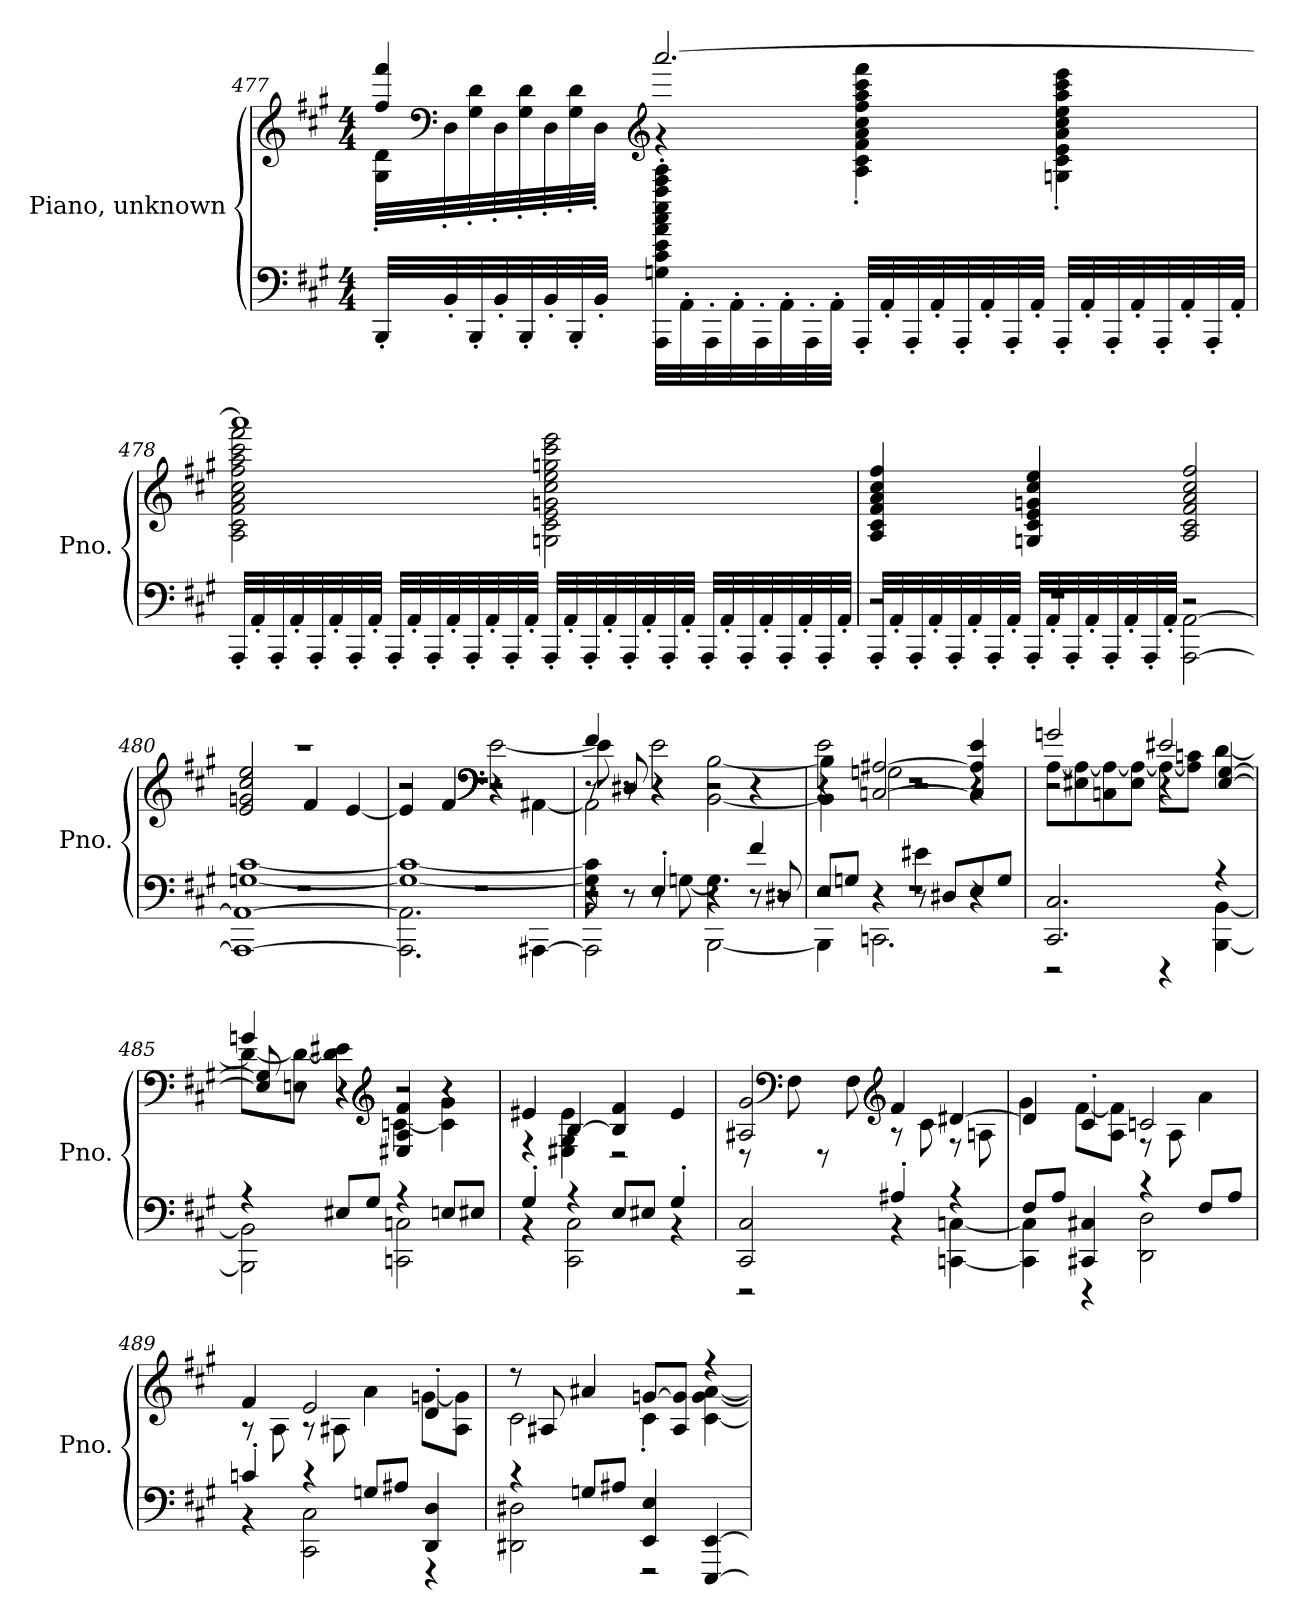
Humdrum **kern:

**kern	**kern
*part1	*part1
*staff2	*staff1
*I"Piano, unknown	*
*I'Pno.	*
!!LO:PB:g=z
*clefF4	*clefG2
*k[f#c#g#]	*k[f#c#g#]
*M4/4	*M4/4
=477	=477
*	*^
32BBB'/LLL	4ff#/ 4fff#/	32G#\' 32d\'LLL
*	*clefF4	*
32BB'/	.	32D'\
32BBB'/	.	32G#\' 32d\'
32BB'/	.	32D'\
32BBB'/	.	32G#\' 32d\'
32BB'/	.	32D'\
32BBB'/	.	32G#\' 32d\'
32BB'/JJJ	.	32D'\JJJ
*	*clefG2	*
32AAA\' 32Gn\' 32c#\' 32e\' 32a\' 32cc#\' 32ee\' 32aa\' 32ccc#\' 32eee\'LLL	[2.aaa/	4r
32AA'\	.	.
32AAA'\	.	.
32AA'\	.	.
32AAA'\	.	.
32AA'\	.	.
32AAA'\	.	.
32AA'\JJJ	.	.
32AAA'/LLL	.	4A\' 4c#\' 4f#\' 4a\' 4cc#\' 4ff#\' 4aa\' 4ccc#\' 4fff#\'
32AA'/	.	.
32AAA'/	.	.
32AA'/	.	.
32AAA'/	.	.
32AA'/	.	.
32AAA'/	.	.
32AA'/JJJ	.	.
32AAA'/LLL	.	4Gn\' 4c#\' 4e\' 4a\' 4cc#\' 4ee\' 4aa\' 4ccc#\' 4eee\'
32AA'/	.	.
32AAA'/	.	.
32AA'/	.	.
32AAA'/	.	.
32AA'/	.	.
32AAA'/	.	.
32AA'/JJJ	.	.
!!LO:LB:g=z	!!
=478	=478	=478
32AAA'/LLL	1aaa]	2A\ 2c#\ 2f#\ 2a\ 2cc#\ 2ff#\ 2aa\ 2ccc#\ 2fff#\
32AA'/	.	.
32AAA'/	.	.
32AA'/	.	.
32AAA'/	.	.
32AA'/	.	.
32AAA'/	.	.
32AA'/JJJ	.	.
32AAA'/LLL	.	.
32AA'/	.	.
32AAA'/	.	.
32AA'/	.	.
32AAA'/	.	.
32AA'/	.	.
32AAA'/	.	.
32AA'/JJJ	.	.
32AAA'/LLL	.	2Gn\ 2c#\ 2e\ 2gn\ 2cc#\ 2ee\ 2ggn\ 2ccc#\ 2eee\
32AA'/	.	.
32AAA'/	.	.
32AA'/	.	.
32AAA'/	.	.
32AA'/	.	.
32AAA'/	.	.
32AA'/JJJ	.	.
32AAA'/LLL	.	.
32AA'/	.	.
32AAA'/	.	.
32AA'/	.	.
32AAA'/	.	.
32AA'/	.	.
32AAA'/	.	.
32AA'/JJJ	.	.
*	*v	*v
!!LO:LB:g=z
=479	=479
*^	*
*	*^	*
1r	32AAA'/LLL	2r	4A/ 4c#/ 4f#/ 4a/ 4cc#/ 4ff#/
.	32AA'/	.	.
.	32AAA'/	.	.
.	32AA'/	.	.
.	32AAA'/	.	.
.	32AA'/	.	.
.	32AAA'/	.	.
.	32AA'/JJJ	.	.
.	32AAA'/LLL	.	4Gn/ 4c#/ 4e/ 4gn/ 4cc#/ 4ee/
.	32AA'/	.	.
.	32AAA'/	.	.
.	32AA'/	.	.
.	32AAA'/	.	.
.	32AA'/	.	.
.	32AAA'/	.	.
.	32AA'/JJJ	.	.
.	2r	[2AAA\ [2AA\	2A/ 2c#/ 2f#/ 2a/ 2cc#/ 2ff#/
=480	=480	=480	=480
*	*	*	*^
1r	[1Gn [1c#	1AAA_ 1AA_	1r	2e/ 2gn/ 2cc#/ 2ee/
.	.	.	.	4f#/
.	.	.	.	[4e/
=481	=481	=481	=481	=481
*	*	*	*^	*^
1r	1G_ 1c#_	2.AAA\] 2.AA\]	1r	2r	4e/]	2r
.	.	.	.	.	4f#/	.
*	*	*	*clefF4	*	*	*
.	.	.	.	[2e\	2r	4r
.	.	[4AAA#X\	.	.	.	[4AA#X\
=482	=482	=482	=482	=482	=482	=482
*	*	*^	*	*	*	*
2r	8G\] 8c#\]	4r	2AAA#\]	4f#/	8e\]	8r	2AA#\]
.	8r	.	.	.	8r	8D#X/	.
.	8r	4E'/	.	4r	2e\	4r	.
.	[8Gn\	.	.	.	.	.	.
4r	4.G\]	4r	[2BBB\	2r	.	2r	[2BB\ [2B\
4f#/	.	8r	.	.	4r	.	.
.	8r	8D#X/	.	.	.	.	.
!!LO:LB:g=z	!!	!!	!!
=483	=483	=483	=483	=483	=483	=483	=483
1r	2r	8E/L	4BBB\]	1r	2e\	4r	4BB\] 4B\]
.	.	8Gn/J	.	.	.	.	.
.	.	4r	2.CCn\	.	.	[2Cn/ [2A#X/	2Gn\
.	4e#X\	8r	.	.	2r	.	.
.	.	8D#X/L	.	.	.	.	.
.	4r	8E/	.	.	.	4C/] 4A#/] 4e/	4r
.	.	8G/J	.	.	.	.	.
*	*v	*v	*v	*	*	*	*
*	*	*	*	*v	*v
=484	=484	=484	=484	=484
2.CC#/ 2.C#/	2r	2gn/	[8A\L	2r
.	.	.	8E#X\ 8A\_	.
.	.	.	8Cn\ 8A\_	.
.	.	.	8E#\ 8A\_J	.
.	4r	2e#X/	8A\L_	4r
.	.	.	8A\] 8cn\J	.
4r	[4BBB\ [4BB\	.	[4d\	[4E#/ [4G#/
=485	=485	=485	=485	=485
4r	2BBB\] 2BB\]	4gn/	8d\L_	8E#/] 8G#/]
.	.	.	8En\ 8d\_J	8r
8E#X/L	.	4r	4d\] 4e#X\	4r
8G#/J	.	.	.	.
*	*	*clefG2	*	*
4r	2CCn\ 2Cn\	4E#X/ 4A/ 4f#/	[4cn\	2r
8En/L	.	4r	4c\] 4g\	.
8E#X/J	.	.	.	.
*	*	*	*v	*v
!!LO:LB:g=z
=486	=486	=486	=486
4G#'/	4r	4e#X/	4r
4r	2CC#\ 2C#\	[4B/	4E#X\ 4G#\ 4e#\
8E/L	.	4B/] 4f#/	2r
8E#X/J	.	.	.
4G#'/	4r	4e#/	.
=487	=487	=487	=487
2CC#/ 2C#/	2r	2A#X/ 2g#/	8r
*	*	*clefF4	*
.	.	.	8F#\
.	.	.	8r
.	.	.	8F#\
*	*	*clefG2	*
4A#X'/	4r	4f#/	8r
.	.	.	8c#\
4r	[4CCn\ [4Cn\	[4d#X/	8r
.	.	.	8An\
=488	=488	=488	=488
8F#/L	4CC\] 4C\]	4d#/]	4g#\
8A/J	.	.	.
4CC#X/ 4C#X/	4r	4c#'/	[8f#\L
.	.	.	8A\ 8f#\]J
4r	2DD\ 2D\	2cn/	8r
.	.	.	8A\
8F#/L	.	.	4a\
8A/J	.	.	.
!!LO:LB:g=z	!!
=489	=489	=489	=489
4cn'/	4r	4f#/	8r
.	.	.	8A\
4r	2CC#\ 2C#\	2e/	8r
.	.	.	8A#X\
8Gn/L	.	.	4a\
8A#X/J	.	.	.
4DD/ 4D/	4r	4d'/	[8gn\L
.	.	.	8A#\ 8g\]J
=490	=490	=490	=490
4r	2DD#X\ 2D#X\	8r	2c#\
.	.	8A#X/	.
8Gn/L	.	4a#X/	.
8A#X/J	.	.	.
4EE/ 4E/	2r	[8gn/L	4c#'\
.	.	8A#/ 8g/]J	.
[4EEE/ [4EE/	.	4r	[4c#\ [4g\ [4a#\
*v	*v	*	*
*	*v	*v
=	=
*-	*-
